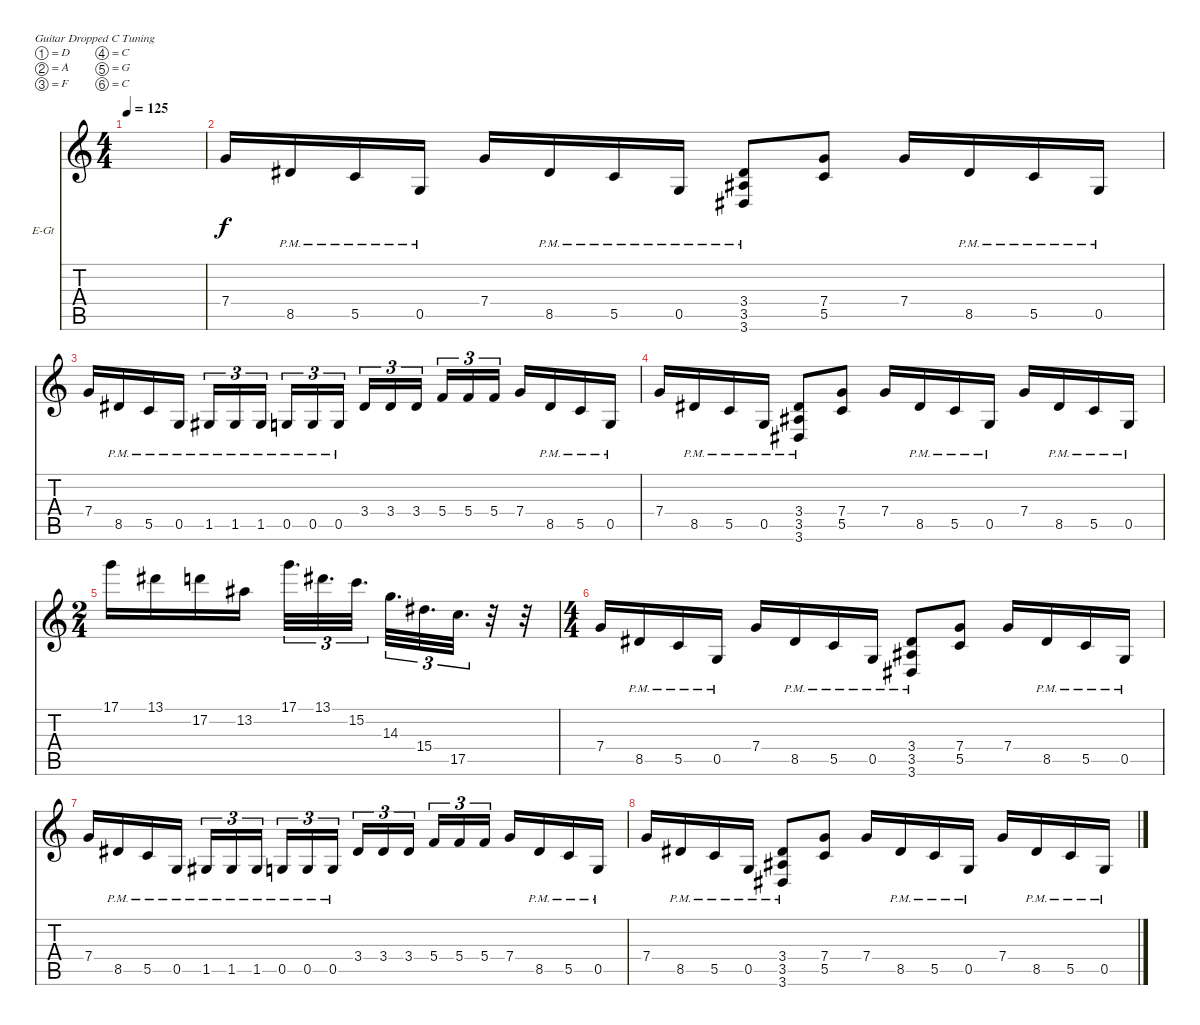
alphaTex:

\defaultSystemsLayout 4
\bracketExtendMode nobrackets
\firstSystemTrackNameOrientation horizontal
\otherSystemsTrackNameOrientation horizontal
\track ("Gajic Guitar" "E-Gt") {instrument distortionguitar}
\staff {score tabs}
\tuning (D4 A3 F3 C3 G2 C2)
\ts (4 4)
\tempo 125
\clef g2
\ks c
|
7.4.16 8.5{pm}.16 5.5{pm}.16 0.5{pm}.16 7.4.16 8.5{pm}.16 5.5{pm}.16 0.5{pm}.16 (3.5{pm} 3.4{pm} 3.6{pm}).8 (5.5 7.4).8 7.4.16 8.5{pm}.16 5.5{pm}.16 0.5{pm}.16 |
7.4.16 8.5{pm}.16 5.5{pm}.16 0.5{pm}.16 1.5{pm}.16{tu (3 2)} 1.5{pm}.16{tu (3 2)} 1.5{pm}.16{tu (3 2)} 0.5{pm}.16{tu (3 2)} 0.5{pm}.16{tu (3 2)} 0.5{pm}.16{tu (3 2)} 3.4.16{tu (3 2)} 3.4.16{tu (3 2)} 3.4.16{tu (3 2)} 5.4.16{tu (3 2)} 5.4.16{tu (3 2)} 5.4.16{tu (3 2)} 7.4.16 8.5{pm}.16 5.5{pm}.16 0.5{pm}.16 |
7.4.16 8.5{pm}.16 5.5{pm}.16 0.5{pm}.16 (3.5{pm} 3.4{pm} 3.6{pm}).8 (5.5 7.4).8 7.4.16 8.5{pm}.16 5.5{pm}.16 0.5{pm}.16 7.4.16 8.5{pm}.16 5.5{pm}.16 0.5{pm}.16 |
\ts (2 4)
17.1.16 13.1.16 17.2.16 13.2.16 17.1.32{d tu (3 2)} 13.1.32{d tu (3 2)} 15.2.32{d tu (3 2)} 14.3.32{d tu (3 2)} 15.4.32{d tu (3 2)} 17.5.32{d tu (3 2)} r.32 r.32 |
\ts (4 4)
7.4.16 8.5{pm}.16 5.5{pm}.16 0.5{pm}.16 7.4.16 8.5{pm}.16 5.5{pm}.16 0.5{pm}.16 (3.5{pm} 3.4{pm} 3.6{pm}).8 (5.5 7.4).8 7.4.16 8.5{pm}.16 5.5{pm}.16 0.5{pm}.16 |
7.4.16 8.5{pm}.16 5.5{pm}.16 0.5{pm}.16 1.5{pm}.16{tu (3 2)} 1.5{pm}.16{tu (3 2)} 1.5{pm}.16{tu (3 2)} 0.5{pm}.16{tu (3 2)} 0.5{pm}.16{tu (3 2)} 0.5{pm}.16{tu (3 2)} 3.4.16{tu (3 2)} 3.4.16{tu (3 2)} 3.4.16{tu (3 2)} 5.4.16{tu (3 2)} 5.4.16{tu (3 2)} 5.4.16{tu (3 2)} 7.4.16 8.5{pm}.16 5.5{pm}.16 0.5{pm}.16 |
7.4.16 8.5{pm}.16 5.5{pm}.16 0.5{pm}.16 (3.5{pm} 3.4{pm} 3.6{pm}).8 (5.5 7.4).8 7.4.16 8.5{pm}.16 5.5{pm}.16 0.5{pm}.16 7.4.16 8.5{pm}.16 5.5{pm}.16 0.5{pm}.16
